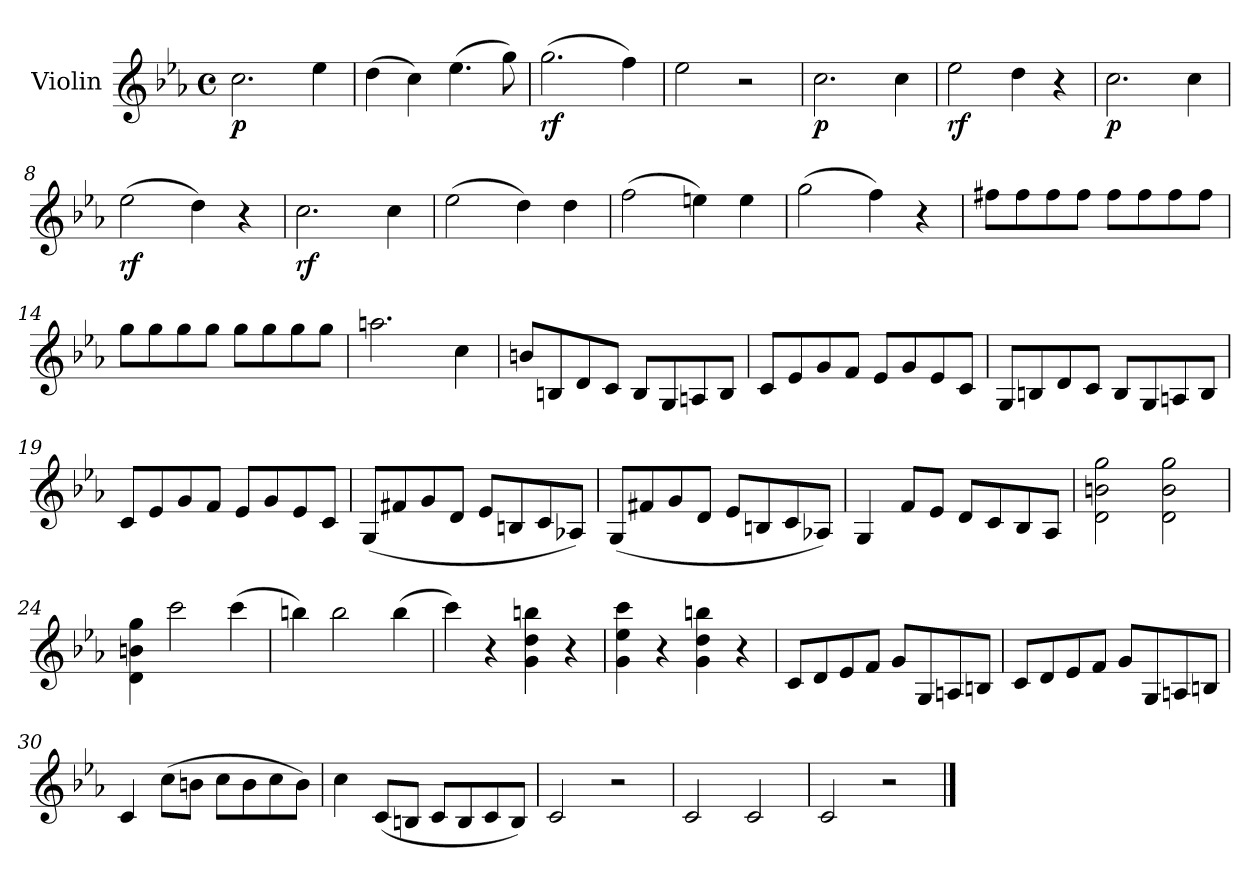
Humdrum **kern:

**kern	**dynam
*part1	*part1
*staff1	*staff1
*I"Violin	*
*I'Vln.	*
*clefG2	*
*k[b-e-a-]	*
*M4/4	*
*met(c)	*
=1	=1
!	!LO:DY:b
2.cc\	p
4ee-\	.
=2	=2
(>4dd\	.
4cc\)	.
(>4.ee-\	.
8gg\)	.
=3	=3
!	!LO:DY:b
(>2.gg\	rf
4ff\)	.
=4	=4
2ee-\	.
2r	.
=5	=5
!	!LO:DY:b
2.cc\	p
4cc\	.
=6	=6
!	!LO:DY:b
2ee-\	rf
4dd\	.
4r	.
=7	=7
!	!LO:DY:b
2.cc\	p
4cc\	.
!!LO:LB:g=z
=8	=8
!	!LO:DY:b
(>2ee-\	rf
4dd\)	.
4r	.
=9	=9
!	!LO:DY:b
2.cc\	rf
4cc\	.
=10	=10
(>2ee-\	.
4dd\)	.
4dd\	.
=11	=11
(>2ff\	.
4een\)	.
4ee\	.
=12	=12
(>2gg\	.
4ff\)	.
4r	.
=13	=13
8ff#X\L	.
8ff#\	.
8ff#\	.
8ff#\J	.
8ff#\L	.
8ff#\	.
8ff#\	.
8ff#\J	.
!!LO:LB:g=z
=14	=14
8gg\L	.
8gg\	.
8gg\	.
8gg\J	.
8gg\L	.
8gg\	.
8gg\	.
8gg\J	.
=15	=15
2.aan\	.
4cc\	.
=16	=16
8bn/L	.
8Bn/	.
8d/	.
8c/J	.
8B/L	.
8G/	.
8An/	.
8B/J	.
=17	=17
8c/L	.
8e-/	.
8g/	.
8f/J	.
8e-/L	.
8g/	.
8e-/	.
8c/J	.
=18	=18
8G/L	.
8Bn/	.
8d/	.
8c/J	.
8B/L	.
8G/	.
8An/	.
8B/J	.
!!LO:LB:g=z
=19	=19
8c/L	.
8e-/	.
8g/	.
8f/J	.
8e-/L	.
8g/	.
8e-/	.
8c/J	.
=20	=20
(<8G/L	.
8f#X/	.
8g/	.
8d/J	.
8e-/L	.
8Bn/	.
8c/	.
8A-X/J)	.
=21	=21
(<8G/L	.
8f#X/	.
8g/	.
8d/J	.
8e-/L	.
8Bn/	.
8c/	.
8A-X/J)	.
=22	=22
4G/	.
8f/L	.
8e-/J	.
8d/L	.
8c/	.
8B-/	.
8A-/J	.
=23	=23
2d\ 2bn\ 2gg\	.
2d\ 2b\ 2gg\	.
!!LO:LB:g=z
=24	=24
4d\ 4bn\ 4gg\	.
2ccc\	.
(>4ccc\	.
=25	=25
4bbn\)	.
2bb\	.
(>4bb\	.
=26	=26
4ccc\)	.
4r	.
4g\ 4dd\ 4bbn\	.
4r	.
=27	=27
4g\ 4ee-\ 4ccc\	.
4r	.
4g\ 4dd\ 4bbn\	.
4r	.
=28	=28
8c/L	.
8d/	.
8e-/	.
8f/J	.
8g/L	.
8G/	.
8An/	.
8Bn/J	.
=29	=29
8c/L	.
8d/	.
8e-/	.
8f/J	.
8g/L	.
8G/	.
8An/	.
8Bn/J	.
!!LO:LB:g=z
=30	=30
4c/	.
(>8cc\L	.
8bn\J	.
8cc\L	.
8b\	.
8cc\	.
8b\J)	.
=31	=31
4cc\	.
(<8c/L	.
8Bn/J	.
8c/L	.
8B/	.
8c/	.
8B/J)	.
=32	=32
2c/	.
2r	.
=33	=33
2c/	.
2c/	.
=34	=34
2c/	.
2r	.
==	==
*-	*-
